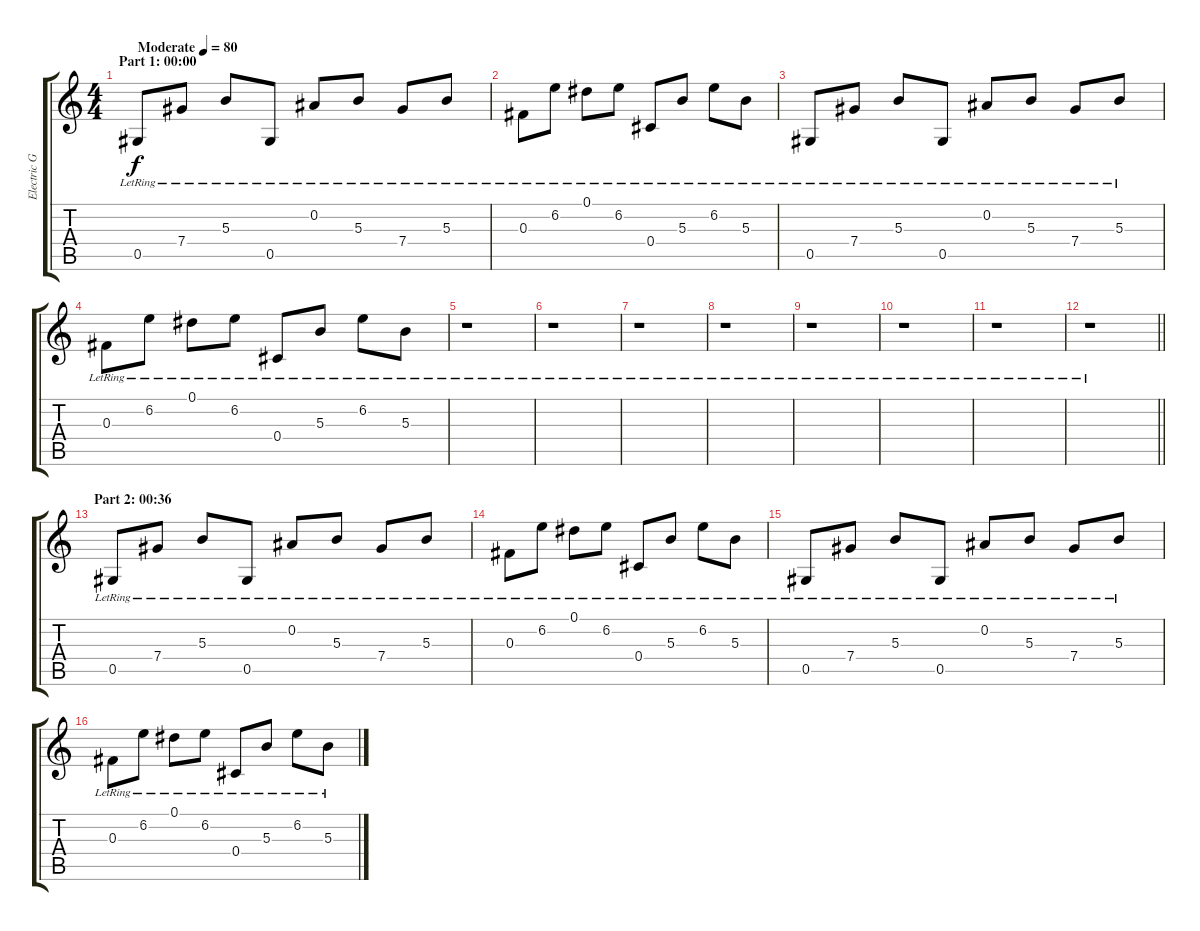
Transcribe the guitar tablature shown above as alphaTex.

\track ("Electric Guitar (Clean w/ Octaver)" "Electric G") {instrument electricguitarclean}
\staff {score tabs}
\tuning (Eb4 Bb3 Gb3 Db3 Ab2 Eb2) {hide}
\ts (4 4)
\section ("" "Part 1: 00:00")
\tempo (80 "Moderate")
\clef g2
\ks c
0.5{lr}.8{dy f instrument electricguitarclean} 7.4{lr}.8 5.3{lr}.8 0.5{lr}.8 0.2{lr}.8 5.3{lr}.8 7.4{lr}.8 5.3{lr}.8 |
0.3{lr}.8 6.2{lr}.8 0.1{lr}.8 6.2{lr}.8 0.4{lr}.8 5.3{lr}.8 6.2{lr}.8 5.3{lr}.8 |
0.5{lr}.8 7.4{lr}.8 5.3{lr}.8 0.5{lr}.8 0.2{lr}.8 5.3{lr}.8 7.4{lr}.8 5.3{lr}.8 |
0.3{lr}.8 6.2{lr}.8 0.1{lr}.8 6.2{lr}.8 0.4{lr}.8 5.3{lr}.8 6.2{lr}.8 5.3{lr}.8 |
r.1 |
r.1 |
r.1 |
r.1 |
r.1 |
r.1 |
r.1 |
\barLineRight lightlight
r.1 |
\section ("" "Part 2: 00:36")
0.5{lr}.8 7.4{lr}.8 5.3{lr}.8 0.5{lr}.8 0.2{lr}.8 5.3{lr}.8 7.4{lr}.8 5.3{lr}.8 |
0.3{lr}.8 6.2{lr}.8 0.1{lr}.8 6.2{lr}.8 0.4{lr}.8 5.3{lr}.8 6.2{lr}.8 5.3{lr}.8 |
0.5{lr}.8 7.4{lr}.8 5.3{lr}.8 0.5{lr}.8 0.2{lr}.8 5.3{lr}.8 7.4{lr}.8 5.3{lr}.8 |
0.3{lr}.8 6.2{lr}.8 0.1{lr}.8 6.2{lr}.8 0.4{lr}.8 5.3{lr}.8 6.2{lr}.8 5.3{lr}.8
